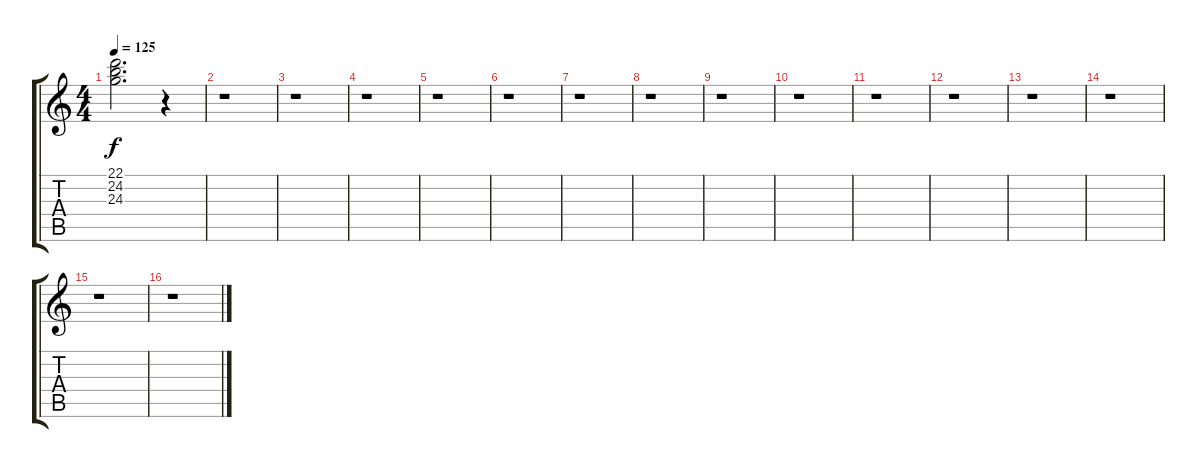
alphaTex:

\track "" {instrument drawbarorgan}
\staff {score tabs}
\tuning (E4 B3 G3 D3 A2 E2) {hide}
\ts (4 4)
\tempo 125
\clef g2
\ks c
(22.1{t} 24.2{t} 24.3{t}).2{d dy f} r.4 |
r.1 |
r.1 |
r.1 |
r.1 |
r.1 |
r.1 |
r.1 |
r.1 |
r.1 |
r.1 |
r.1 |
r.1 |
r.1 |
r.1 |
r.1
